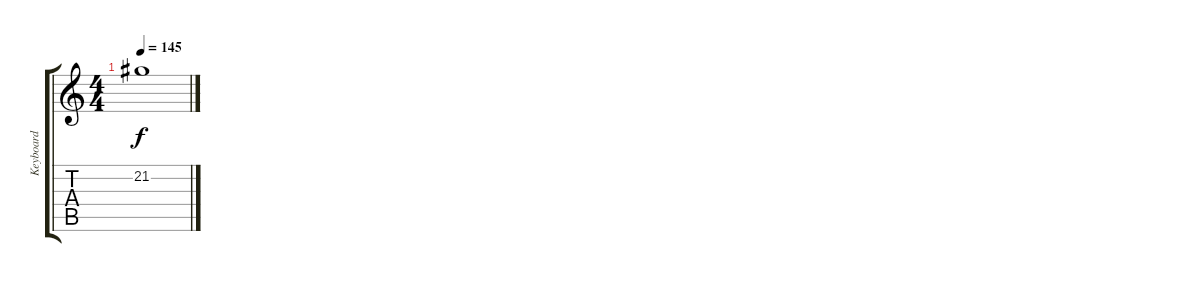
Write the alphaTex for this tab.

\track ("Keyboard" "Keyboard") {instrument lead1square}
\staff {score tabs}
\tuning (E4 B3 G3 D3 A2 E2) {hide}
\ts (4 4)
\tempo 145
\clef g2
\ks c
21.2{t}.1{dy f}
